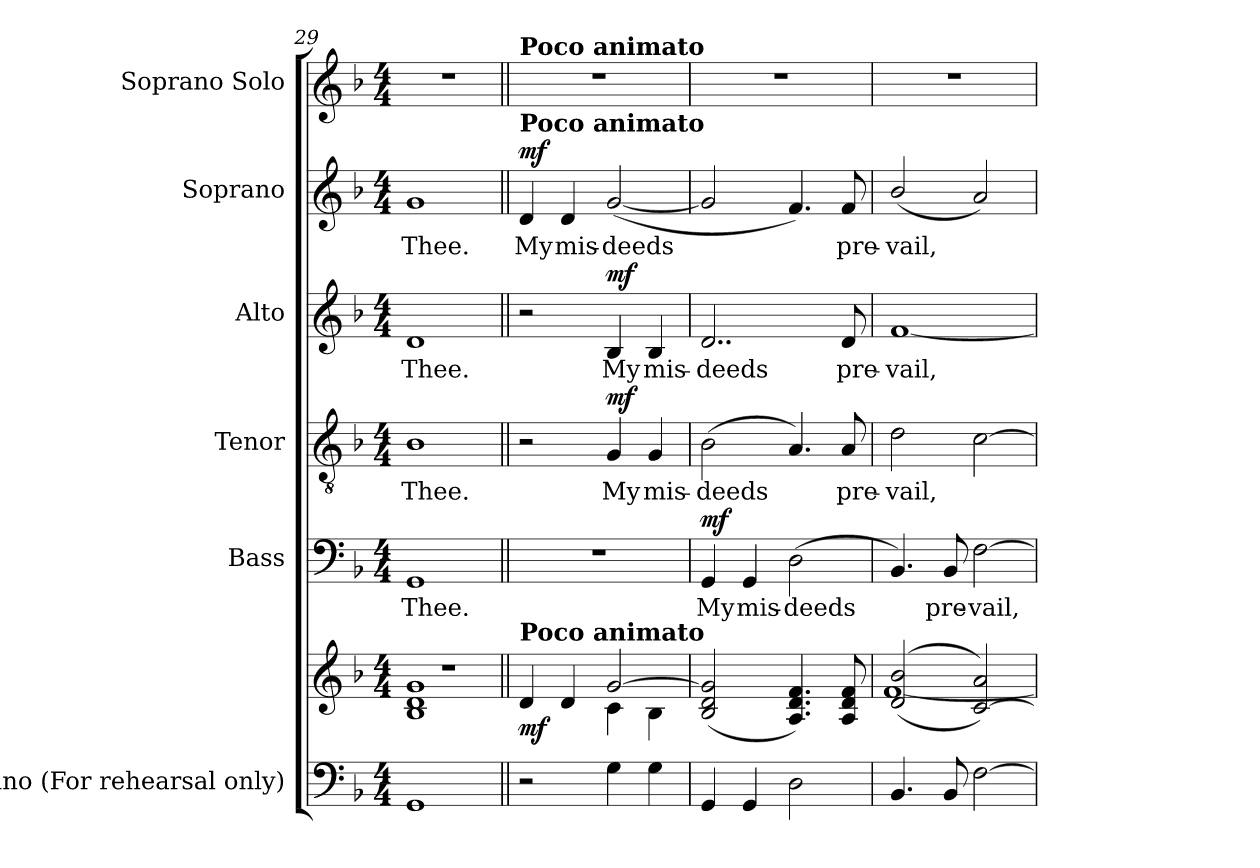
**kern	**kern	**dynam	**kern	**text	**dynam	**kern	**text	**dynam	**kern	**text	**dynam	**kern	**text	**dynam	**kern
*part6	*part6	*part6	*part5	*part5	*part5	*part4	*part4	*part4	*part3	*part3	*part3	*part2	*part2	*part2	*part1
*staff7	*staff6	*staff6/7	*staff5	*staff5	*staff5	*staff4	*staff4	*staff4	*staff3	*staff3	*staff3	*staff2	*staff2	*staff2	*staff1
*I"Piano (For rehearsal only)	*	*	*I"Bass	*	*	*I"Tenor	*	*	*I"Alto	*	*	*I"Soprano	*	*	*I"Soprano Solo
*I'Pno.	*	*	*I'B.	*	*	*I'T.	*	*	*I'A.	*	*	*I'S.	*	*	*I'S. Solo
*clefF4	*clefG2	*	*clefF4	*	*	*clefGv2	*	*	*clefG2	*	*	*clefG2	*	*	*clefG2
*	*	*	*	*	*	*ITrd7c12	*	*	*	*	*	*	*	*	*
*k[b-]	*k[b-]	*	*k[b-]	*	*	*k[b-]	*	*	*k[b-]	*	*	*k[b-]	*	*	*k[b-]
*F:	*F:	*	*F:	*	*	*F:	*	*	*F:	*	*	*F:	*	*	*F:
*M4/4	*M4/4	*	*M4/4	*	*	*M4/4	*	*	*M4/4	*	*	*M4/4	*	*	*M4/4
=29	=29	=29	=29	=29	=29	=29	=29	=29	=29	=29	=29	=29	=29	=29	=29
*	*^	*	*	*	*	*	*	*	*	*	*	*	*	*	*
!	!	!	!	!	!LO:LY:b:color=#000000	!	!	!	!	!	!	!	!	!	!	!
!	!	!	!	!	!	!	!	!LO:LY:b:color=#000000	!	!	!	!	!	!	!	!
!	!	!	!	!	!	!	!	!	!	!	!LO:LY:b:color=#000000	!	!	!	!	!
!	!	!	!	!	!	!	!	!	!	!	!	!	!	!LO:LY:b:color=#000000	!	!
1GGi	1r	1B-i 1di 1gi	.	1GGi	Thee.	.	1BB-i	Thee.	.	1di	Thee.	.	1gi	Thee.	.	1r
!!LO:PB:g=z
=30||	=30||	=30||	=30||	=30||	=30||	=30||	=30||	=30||	=30||	=30||	=30||	=30||	=30||	=30||	=30||	=30||
!	!	!	!	!	!	!	!	!	!	!	!	!	!	!	!	!LO:TX:a:B:t=Poco animato
!	!	!	!	!	!	!	!	!	!	!	!	!	!LO:TX:a:B:t=Poco animato	!	!	!
!	!LO:TX:a:B:t=Poco animato	!	!	!	!	!	!	!	!	!	!	!	!	!	!	!
!	!	!	!	!	!	!	!	!	!	!	!	!	!	!LO:LY:b:color=#000000	!	!
2r	4di/	2ryy	mf	1r	.	.	2r	.	.	2r	.	.	4di/	My	mf	1r
!	!	!	!	!	!	!	!	!	!	!	!	!	!	!LO:LY:b:color=#000000	!	!
.	4di/	.	.	.	.	.	.	.	.	.	.	.	4di/	mis-	.	.
!	!	!	!	!	!	!	!	!LO:LY:b:color=#000000	!	!	!	!	!	!	!	!
!	!	!	!	!	!	!	!	!	!	!	!LO:LY:b:color=#000000	!	!	!	!	!
!	!	!	!	!	!	!	!	!	!	!	!	!	!	!LO:LY:b:color=#000000	!	!
4Gi\	[>2gi/	4ci\	.	.	.	.	4GGi/	My	mf	4B-i/	My	mf	([<2gi/	-deeds	.	.
!	!	!	!	!	!	!	!	!LO:LY:b:color=#000000	!	!	!	!	!	!	!	!
!	!	!	!	!	!	!	!	!	!	!	!LO:LY:b:color=#000000	!	!	!	!	!
4Gi\	.	4B-i\	.	.	.	.	4GGi/	mis-	.	4B-i/	mis-	.	.	.	.	.
*	*v	*v	*	*	*	*	*	*	*	*	*	*	*	*	*	*
=31	=31	=31	=31	=31	=31	=31	=31	=31	=31	=31	=31	=31	=31	=31	=31
*	*^	*	*	*	*	*	*	*	*	*	*	*	*	*	*
!	!	!	!	!	!LO:LY:b:color=#000000	!	!	!	!	!	!	!	!	!	!	!
*	*v	*v	*	*	*	*	*	*	*	*	*	*	*	*	*	*
*	*^	*	*	*	*	*	*	*	*	*	*	*	*	*	*
!	!	!	!	!	!	!	!	!LO:LY:b:color=#000000	!	!	!	!	!	!	!	!
*	*v	*v	*	*	*	*	*	*	*	*	*	*	*	*	*	*
*	*^	*	*	*	*	*	*	*	*	*	*	*	*	*	*
!	!	!	!	!	!	!	!	!	!	!	!LO:LY:b:color=#000000	!	!	!	!	!
*	*v	*v	*	*	*	*	*	*	*	*	*	*	*	*	*	*
4GGi/	(2B-i/ 2di 2gi]	.	4GGi/	My	mf	(2BB-i\	-deeds	.	2..di/	-deeds	.	2gi/]	.	.	1r
!	!	!	!	!LO:LY:b:color=#000000	!	!	!	!	!	!	!	!	!	!	!
4GGi/	.	.	4GGi/	mis-	.	.	.	.	.	.	.	.	.	.	.
!	!	!	!	!LO:LY:b:color=#000000	!	!	!	!	!	!	!	!	!	!	!
2Di\	4.Ai/ 4.di 4.fi)	.	(2Di\	-deeds	.	4.AAi/)	.	.	.	.	.	4.fi/)	.	.	.
!	!	!	!	!	!	!	!LO:LY:b:color=#000000	!	!	!	!	!	!	!	!
!	!	!	!	!	!	!	!	!	!	!LO:LY:b:color=#000000	!	!	!	!	!
!	!	!	!	!	!	!	!	!	!	!	!	!	!LO:LY:b:color=#000000	!	!
.	8Ai/ 8di 8fi	.	.	.	.	8AAi/	pre-	.	8di/	pre-	.	8fi/	pre-	.	.
=32	=32	=32	=32	=32	=32	=32	=32	=32	=32	=32	=32	=32	=32	=32	=32
*	*^	*	*	*	*	*	*	*	*	*	*	*	*	*	*
!	!	!	!	!	!	!	!	!LO:LY:b:color=#000000	!	!	!	!	!	!	!	!
!	!	!	!	!	!	!	!	!	!	!	!LO:LY:b:color=#000000	!	!	!	!	!
!	!	!	!	!	!	!	!	!	!	!	!	!	!	!LO:LY:b:color=#000000	!	!
4.BB-i/	((2di/ 2b-i	[>1fi	.	4.BB-i/)	.	.	2Di\	-vail,	.	[<1fi	-vail,	.	(2b-i/	-vail,	.	1r
!	!	!	!	!	!LO:LY:b:color=#000000	!	!	!	!	!	!	!	!	!	!	!
8BB-i/	.	.	.	8BB-i/	pre-	.	.	.	.	.	.	.	.	.	.	.
!	!	!	!	!	!LO:LY:b:color=#000000	!	!	!	!	!	!	!	!	!	!	!
[>2Fi\	[<2ci/ 2ai))	.	.	[>2Fi\	-vail,	.	[>2Ci\	.	.	.	.	.	2ai/)	.	.	.
*	*v	*v	*	*	*	*	*	*	*	*	*	*	*	*	*	*
=	=	=	=	=	=	=	=	=	=	=	=	=	=	=	=
*-	*-	*-	*-	*-	*-	*-	*-	*-	*-	*-	*-	*-	*-	*-	*-
